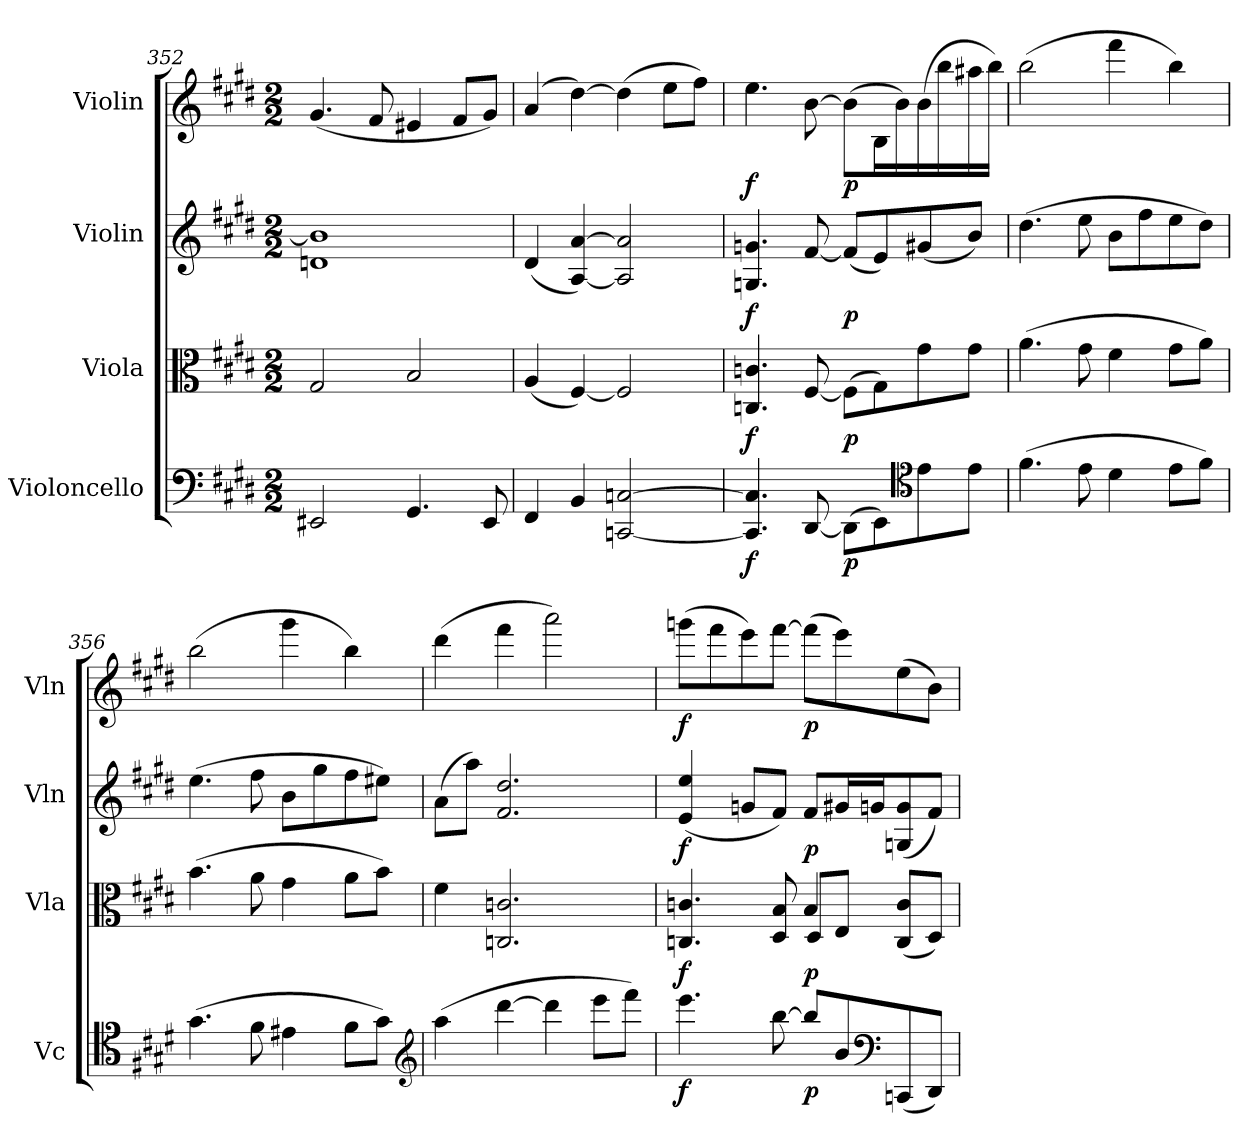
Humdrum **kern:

**kern	**dynam	**kern	**dynam	**kern	**dynam	**kern	**dynam
*part4	*part4	*part3	*part3	*part2	*part2	*part1	*part1
*staff4	*staff4	*staff3	*staff3	*staff2	*staff2	*staff1	*staff1
*I"Violoncello	*	*I"Viola	*	*I"Violin	*	*I"Violin	*
*I'Vc	*	*I'Vla	*	*I'Vln	*	*I'Vln	*
*clefF4	*	*clefC3	*	*clefG2	*	*clefG2	*
*k[f#c#g#d#]	*	*k[f#c#g#d#]	*	*k[f#c#g#d#]	*	*k[f#c#g#d#]	*
*M2/2	*	*M2/2	*	*M2/2	*	*M2/2	*
=352	=352	=352	=352	=352	=352	=352	=352
*	*	*	*	*^	*	*	*
2EE#X	.	2G#	.	1b]	1dn	.	(4.g#	.
.	.	.	.	.	.	.	8f#	.
4.GG#	.	2B	.	.	.	.	4e#X	.
.	.	.	.	.	.	.	8f#/L	.
8EE#	.	.	.	.	.	.	8g#/J)	.
*	*	*	*	*v	*v	*	*	*
=353	=353	=353	=353	=353	=353	=353	=353
4FF#	.	(4A	.	(4d#	.	(4a	.
4BB	.	[4F#)	.	[4A [4a)	.	[4dd#)	.
[2CCn [2Cn	.	2F#]	.	2A] 2a]	.	(4dd#]	.
.	.	.	.	.	.	8ee\L	.
.	.	.	.	.	.	8ff#\J)	.
=354	=354	=354	=354	=354	=354	=354	=354
4.CC] 4.C]	f	4.Cn 4.cn	f	4.Gn 4.gn	f	4.ee	f
[8DD#	.	[8F#	.	[8f#	.	[8b	.
(8DD#\L]	p	(8F#\L]	p	(8f#/L]	p	(8b\L]	p
8EE\)	.	8G#\)	.	8e/)	.	16B\L	.
.	.	.	.	.	.	16b\)	.
*clefC4	*	*	*	*	*	*	*
8e\	.	8g#\	.	(8g#X/	.	(16b\	.
.	.	.	.	.	.	16bb\	.
8e\J	.	8g#\J	.	8b/J)	.	16aa#X\	.
.	.	.	.	.	.	16bb\JJ)	.
=355	=355	=355	=355	=355	=355	=355	=355
(4.f#	.	(4.a	.	(4.dd#	.	(2bb	.
8e	.	8g#	.	8ee	.	.	.
4d#	.	4f#	.	8b\L	.	4fff#	.
.	.	.	.	8ff#\	.	.	.
8e\L	.	8g#\L	.	8ee\	.	4bb)	.
8f#\J)	.	8a\J)	.	8dd#\J)	.	.	.
=356	=356	=356	=356	=356	=356	=356	=356
(4.g#	.	(4.b	.	(4.ee	.	(2bb	.
8f#	.	8a	.	8ff#	.	.	.
4e#X	.	4g#	.	8b\L	.	4ggg#	.
.	.	.	.	8gg#\	.	.	.
8f#\L	.	8a\L	.	8ff#\	.	4bb)	.
8g#\J)	.	8b\J)	.	8ee#X\J)	.	.	.
*clefG2	*	*	*	*	*	*	*
=357	=357	=357	=357	=357	=357	=357	=357
(4aa	.	4f#	.	(8a\L	.	(4ddd#	.
.	.	.	.	8aa\J)	.	.	.
[4ddd#	.	2.Cn 2.cn	.	2.f# 2.dd#	.	4fff#	.
4ddd#]	.	.	.	.	.	2aaa)	.
8eee\L	.	.	.	.	.	.	.
8fff#\J)	.	.	.	.	.	.	.
=358	=358	=358	=358	=358	=358	=358	=358
*	*	*^	*	*	*	*	*
4.eee	f	4.Cn 4.cn	2ryy	f	(4e 4ee	f	(8gggn\L	f
.	.	.	.	.	.	.	8fff#\	.
.	.	.	.	.	8gn/L	.	8eee\)	.
[8bb	.	8D# 8B	.	.	8f#/J)	.	[8fff#\J	.
8bb/L]	p	4B	8D#/L	p	8f#/L	p	(8fff#\L]	p
8b/	.	.	8E/J	.	16g#X/L	.	8eee\)	.
.	.	.	.	.	16gn/J	.	.	.
*clefF4	*	*	*	*	*	*	*	*
(8CCn/	.	(8C/ 8c/L	4ryy	.	(8Gn/ 8g/	.	(8ee\	.
8DD#/J)	.	8D#/J)	.	.	8f#/J)	.	8b\J)	.
*	*	*v	*v	*	*	*	*	*
=	=	=	=	=	=	=	=
*-	*-	*-	*-	*-	*-	*-	*-
